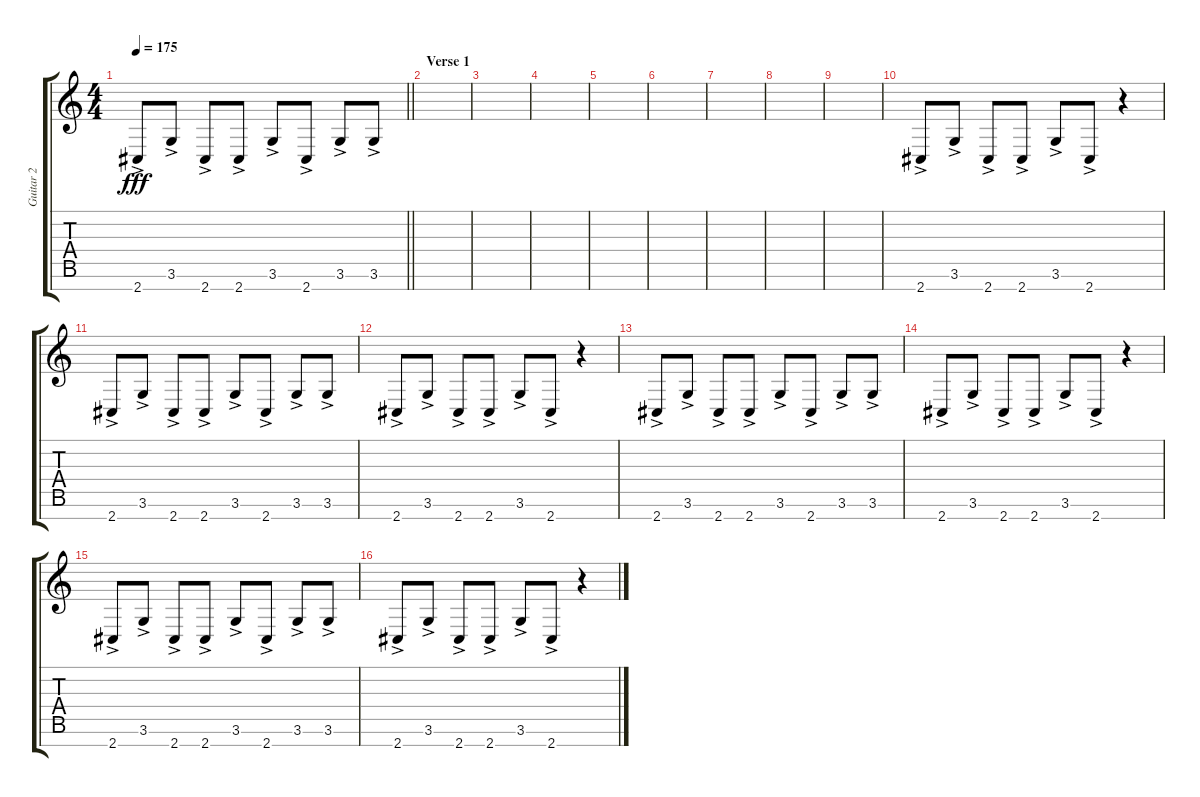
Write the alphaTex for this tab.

\track ("Guitar 2" "Guitar 2") {instrument overdrivenguitar}
\staff {score tabs}
\tuning (E4 B3 G3 D3 A2 E2 B1) {hide}
\ts (4 4)
\tempo 175
\clef g2
\barLineRight lightlight
\ks c
2.7{ac}.8{dy fff} 3.6{ac}.8 2.7{ac}.8 2.7{ac}.8 3.6{ac}.8 2.7{ac}.8 3.6{ac}.8 3.6{ac}.8 |
\section ("" "Verse 1")
|
|
|
|
|
|
|
|
\section ("" "")
2.7{ac}.8 3.6{ac}.8 2.7{ac}.8 2.7{ac}.8 3.6{ac}.8 2.7{ac}.8 r.4 |
\section ("" "")
2.7{ac}.8 3.6{ac}.8 2.7{ac}.8 2.7{ac}.8 3.6{ac}.8 2.7{ac}.8 3.6{ac}.8 3.6{ac}.8 |
2.7{ac}.8 3.6{ac}.8 2.7{ac}.8 2.7{ac}.8 3.6{ac}.8 2.7{ac}.8 r.4 |
2.7{ac}.8 3.6{ac}.8 2.7{ac}.8 2.7{ac}.8 3.6{ac}.8 2.7{ac}.8 3.6{ac}.8 3.6{ac}.8 |
2.7{ac}.8 3.6{ac}.8 2.7{ac}.8 2.7{ac}.8 3.6{ac}.8 2.7{ac}.8 r.4 |
2.7{ac}.8 3.6{ac}.8 2.7{ac}.8 2.7{ac}.8 3.6{ac}.8 2.7{ac}.8 3.6{ac}.8 3.6{ac}.8 |
2.7{ac}.8 3.6{ac}.8 2.7{ac}.8 2.7{ac}.8 3.6{ac}.8 2.7{ac}.8 r.4
